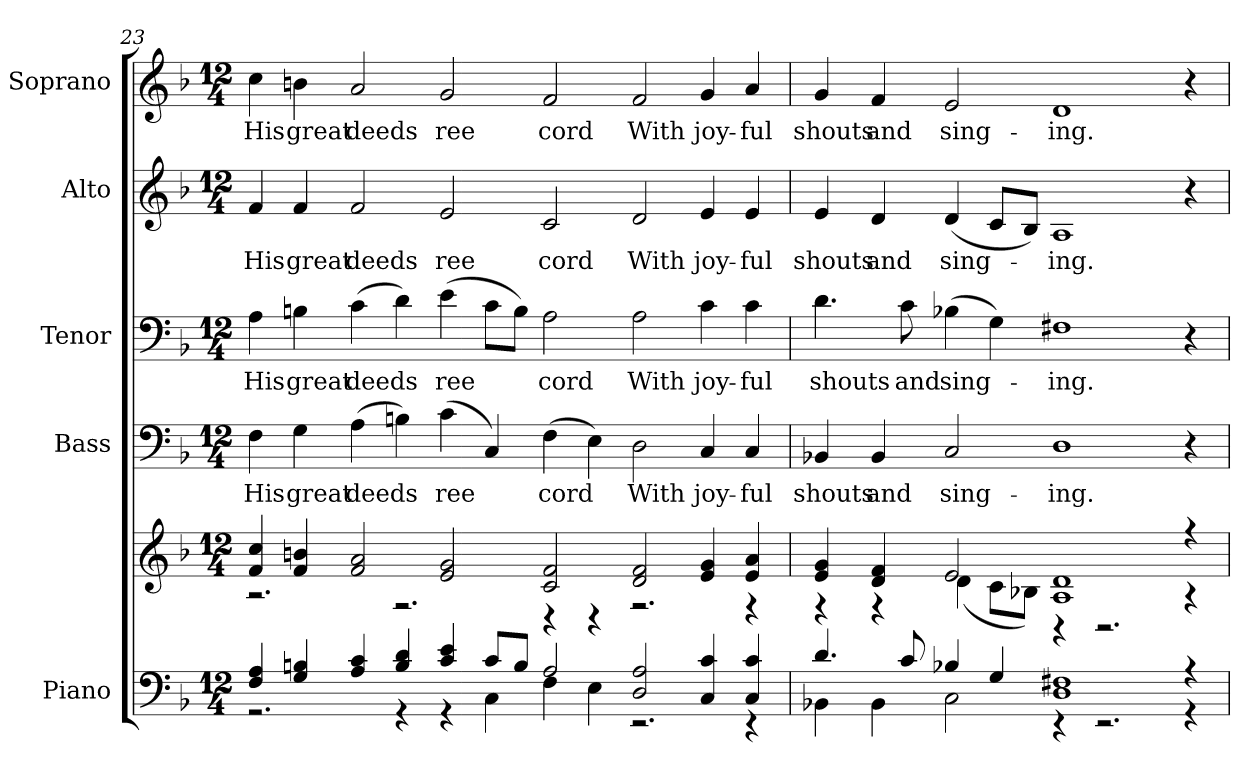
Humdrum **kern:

**kern	**kern	**kern	**text	**kern	**text	**kern	**text	**kern	**text
*part5	*part5	*part4	*part4	*part3	*part3	*part2	*part2	*part1	*part1
*staff6	*staff5	*staff4	*staff4	*staff3	*staff3	*staff2	*staff2	*staff1	*staff1
*I"Piano	*	*I"Bass	*	*I"Tenor	*	*I"Alto	*	*I"Soprano	*
*I'Pno.	*	*I'B.	*	*I'T.	*	*I'A.	*	*I'S.	*
!!LO:PB:g=z
*clefF4	*clefG2	*clefF4	*	*clefF4	*	*clefG2	*	*clefG2	*
*k[b-]	*k[b-]	*k[b-]	*	*k[b-]	*	*k[b-]	*	*k[b-]	*
*F:	*F:	*F:	*	*F:	*	*F:	*	*F:	*
*M12/4	*M12/4	*M12/4	*	*M12/4	*	*M12/4	*	*M12/4	*
=23	=23	=23	=23	=23	=23	=23	=23	=23	=23
*^	*^	*	*	*	*	*	*	*	*
!	!	!	!	!	!LO:LY:b:color=#000000	!	!	!	!	!	!
!	!	!	!	!	!	!	!LO:LY:b:color=#000000	!	!	!	!
!	!	!	!	!	!	!	!	!	!LO:LY:b:color=#000000	!	!
!	!	!	!	!	!	!	!	!	!	!	!LO:LY:b:color=#000000
4Fi/ 4Ai	2.r	4fi/ 4cci	2.r	4Fi\	His	4Ai\	His	4fi/	His	4cci\	His
!	!	!	!	!	!LO:LY:b:color=#000000	!	!	!	!	!	!
!	!	!	!	!	!	!	!LO:LY:b:color=#000000	!	!	!	!
!	!	!	!	!	!	!	!	!	!LO:LY:b:color=#000000	!	!
!	!	!	!	!	!	!	!	!	!	!	!LO:LY:b:color=#000000
4Gi/ 4Bni	.	4fi/ 4bni	.	4Gi\	great	4Bni\	great	4fi/	great	4bni\	great
!	!	!	!	!	!LO:LY:b:color=#000000	!	!	!	!	!	!
!	!	!	!	!	!	!	!LO:LY:b:color=#000000	!	!	!	!
!	!	!	!	!	!	!	!	!	!LO:LY:b:color=#000000	!	!
!	!	!	!	!	!	!	!	!	!	!	!LO:LY:b:color=#000000
4Ai/ 4ci	.	2fi/ 2ai	.	(4Ai\	deeds	(4ci\	deeds	2fi/	deeds	2ai/	deeds
4Bi/ 4di	4r	.	2.r	4Bni\)	.	4di\)	.	.	.	.	.
!	!	!	!	!	!LO:LY:b:color=#000000	!	!	!	!	!	!
!	!	!	!	!	!	!	!LO:LY:b:color=#000000	!	!	!	!
!	!	!	!	!	!	!	!	!	!LO:LY:b:color=#000000	!	!
!	!	!	!	!	!	!	!	!	!	!	!LO:LY:b:color=#000000
4ci/ 4ei	4r	2ei/ 2gi	.	(4ci\	ree	(4ei\	ree	2ei/	ree	2gi/	ree
8ci/L	4Ci\	.	.	4Ci/)	.	8ci\L	.	.	.	.	.
8Bi/J	.	.	.	.	.	8Bi\J)	.	.	.	.	.
!	!	!	!	!	!LO:LY:b:color=#000000	!	!	!	!	!	!
!	!	!	!	!	!	!	!LO:LY:b:color=#000000	!	!	!	!
!	!	!	!	!	!	!	!	!	!LO:LY:b:color=#000000	!	!
!	!	!	!	!	!	!	!	!	!	!	!LO:LY:b:color=#000000
2Ai/	4Fi\	2ci/ 2fi	4r	(4Fi\	cord	2Ai\	cord	2ci/	cord	2fi/	cord
.	4Ei\	.	4r	4Ei\)	.	.	.	.	.	.	.
!	!	!	!	!	!LO:LY:b:color=#000000	!	!	!	!	!	!
!	!	!	!	!	!	!	!LO:LY:b:color=#000000	!	!	!	!
!	!	!	!	!	!	!	!	!	!LO:LY:b:color=#000000	!	!
!	!	!	!	!	!	!	!	!	!	!	!LO:LY:b:color=#000000
2Di/ 2Ai	2.r	2di/ 2fi	2.r	2Di\	With	2Ai\	With	2di/	With	2fi/	With
!	!	!	!	!	!LO:LY:b:color=#000000	!	!	!	!	!	!
!	!	!	!	!	!	!	!LO:LY:b:color=#000000	!	!	!	!
!	!	!	!	!	!	!	!	!	!LO:LY:b:color=#000000	!	!
!	!	!	!	!	!	!	!	!	!	!	!LO:LY:b:color=#000000
4Ci/ 4ci	.	4ei/ 4gi	.	4Ci/	joy-	4ci\	joy-	4ei/	joy-	4gi/	joy-
!	!	!	!	!	!LO:LY:b:color=#000000	!	!	!	!	!	!
!	!	!	!	!	!	!	!LO:LY:b:color=#000000	!	!	!	!
!	!	!	!	!	!	!	!	!	!LO:LY:b:color=#000000	!	!
!	!	!	!	!	!	!	!	!	!	!	!LO:LY:b:color=#000000
4Ci/ 4ci	4r	4ei/ 4ai	4r	4Ci/	-ful	4ci\	-ful	4ei/	-ful	4ai/	-ful
!!LO:PB:g=z
=24	=24	=24	=24	=24	=24	=24	=24	=24	=24	=24	=24
!	!	!	!	!	!LO:LY:b:color=#000000	!	!	!	!	!	!
!	!	!	!	!	!	!	!LO:LY:b:color=#000000	!	!	!	!
!	!	!	!	!	!	!	!	!	!LO:LY:b:color=#000000	!	!
!	!	!	!	!	!	!	!	!	!	!	!LO:LY:b:color=#000000
4.di/	4BB-Xi\	4ei/ 4gi	4r	4BB-Xi/	shouts	4.di\	shouts	4ei/	shouts	4gi/	shouts
!	!	!	!	!	!LO:LY:b:color=#000000	!	!	!	!	!	!
!	!	!	!	!	!	!	!	!	!LO:LY:b:color=#000000	!	!
!	!	!	!	!	!	!	!	!	!	!	!LO:LY:b:color=#000000
.	4BB-i\	4di/ 4fi	4r	4BB-i/	and	.	.	4di/	and	4fi/	and
!	!	!	!	!	!	!	!LO:LY:b:color=#000000	!	!	!	!
8ci/	.	.	.	.	.	8ci\	and	.	.	.	.
!	!	!	!	!	!LO:LY:b:color=#000000	!	!	!	!	!	!
!	!	!	!	!	!	!	!LO:LY:b:color=#000000	!	!	!	!
!	!	!	!	!	!	!	!	!	!LO:LY:b:color=#000000	!	!
!	!	!	!	!	!	!	!	!	!	!	!LO:LY:b:color=#000000
4B-Xi/	2Ci\	2ei/	(4di\	2Ci/	sing-	(4B-Xi\	sing-	(4di/	sing-	2ei/	sing-
4Gi/	.	.	8ci\L	.	.	4Gi\)	.	8ci/L	.	.	.
.	.	.	8B-Xi\J)	.	.	.	.	8B-i/J)	.	.	.
!	!	!	!	!	!LO:LY:b:color=#000000	!	!	!	!	!	!
!	!	!	!	!	!	!	!LO:LY:b:color=#000000	!	!	!	!
!	!	!	!	!	!	!	!	!	!LO:LY:b:color=#000000	!	!
!	!	!	!	!	!	!	!	!	!	!	!LO:LY:b:color=#000000
1Di 1F#Xi	4r	1Ai 1di	4r	1Di	-ing.	1F#Xi	-ing.	1Ai	-ing.	1di	-ing.
.	2.r	.	2.r	.	.	.	.	.	.	.	.
4r	4r	4r	4r	4r	.	4r	.	4r	.	4r	.
*v	*v	*	*	*	*	*	*	*	*	*	*
*	*v	*v	*	*	*	*	*	*	*	*
=	=	=	=	=	=	=	=	=	=
*-	*-	*-	*-	*-	*-	*-	*-	*-	*-
